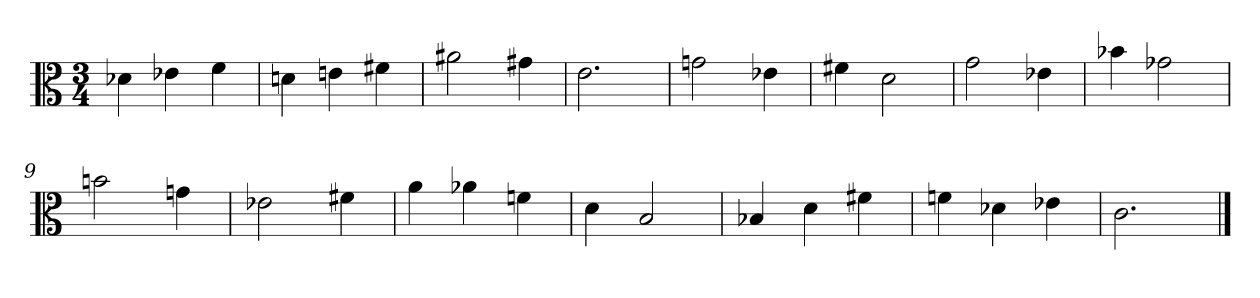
**kern
*part1
*staff1
*clefC3
*k[]
*C:
*M3/4
=1
4d-X\
4e-X\
4f\
=2
4dn\
4en\
4f#X\
=3
2a#X\
4g#X\
=4
2.e\
=5
2gn\
4e-X\
=6
4f#X\
2d\
=7
2g\
4e-X\
=8
4b-X\
2g-X\
=9
2bn\
4gn\
=10
2e-X\
4f#X\
=11
4a\
4a-X\
4fn\
=12
4d\
2B/
=13
4B-X/
4d\
4f#X\
=14
4fn\
4d-X\
4e-X\
=15
2.c\
==
*-
